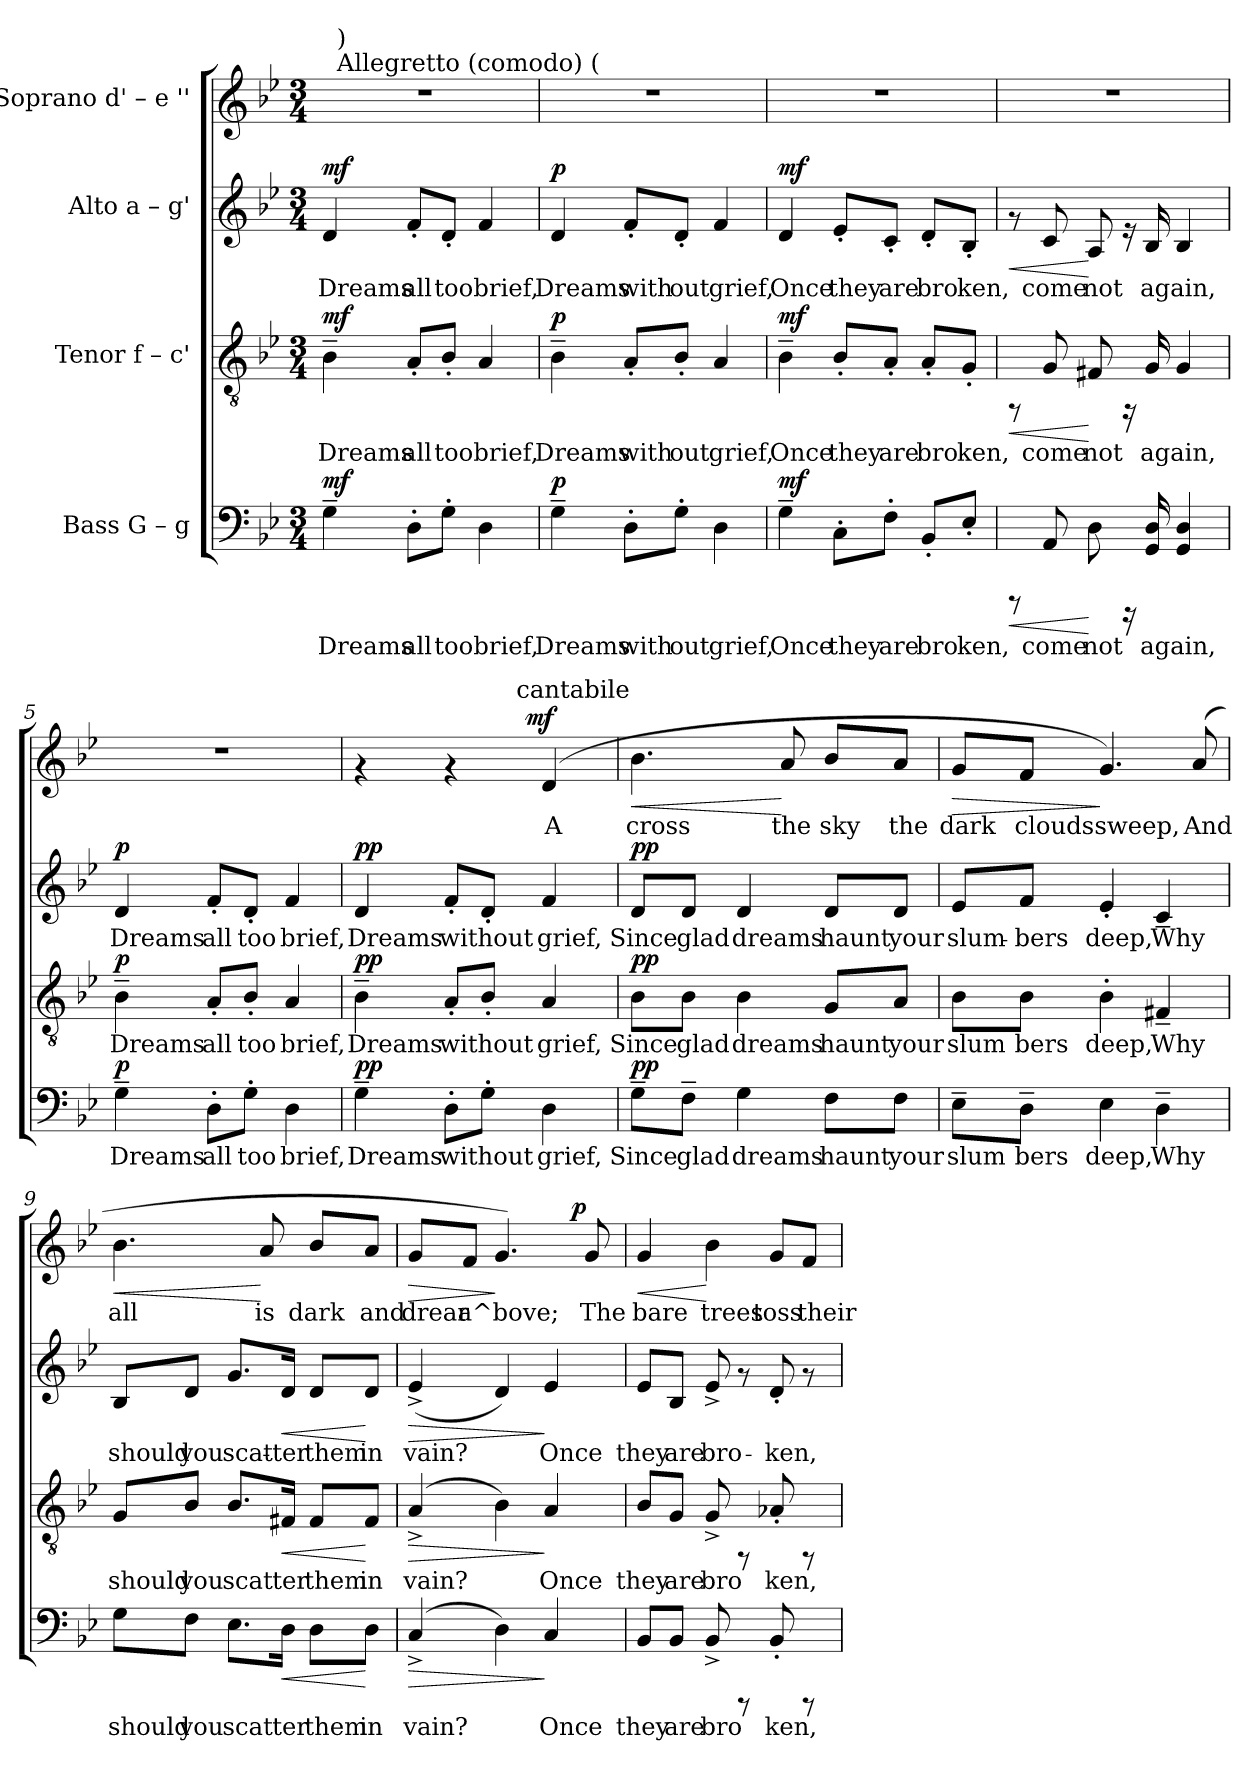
**kern	**text	**dynam	**kern	**text	**dynam	**kern	**text	**dynam	**kern	**text	**dynam
*part4	*part4	*part4	*part3	*part3	*part3	*part2	*part2	*part2	*part1	*part1	*part1
*staff4	*staff4	*staff4	*staff3	*staff3	*staff3	*staff2	*staff2	*staff2	*staff1	*staff1	*staff1
*I"Bass  G – g	*	*	*I"Tenor  f – c'	*	*	*I"Alto  a – g'	*	*	*I"Soprano  d' – e ''	*	*
!!LO:PB:g=z
*stria5	*	*	*stria5	*	*	*stria5	*	*	*stria5	*	*
*clefF4	*	*	*clefGv2	*	*	*clefG2	*	*	*clefG2	*	*
*k[b-e-]	*	*	*k[b-e-]	*	*	*k[b-e-]	*	*	*k[b-e-]	*	*
*B-:	*	*	*B-:	*	*	*B-:	*	*	*B-:	*	*
*M3/4	*	*	*M3/4	*	*	*M3/4	*	*	*M3/4	*	*
=1	=1	=1	=1	=1	=1	=1	=1	=1	=1	=1	=1
!	!LO:LY:b:cj	!LO:DY:a	!	!LO:LY:b:cj	!LO:DY:a	!	!LO:LY:b:cj	!LO:DY:a	!	!	!
*	*	*	*	*	*	*	*	*	*^	*	*
4G~>\	Dreams	mf	4B-~>\	Dreams	mf	4d/	Dreams	mf	2.r	64ryy	.	.
*	*	*	*	*	*	*	*	*	*MM100	*	*	*
!	!	!	!	!	!	!	!	!	!	!LO:TX:a:t=Allegretto (comodo) (	!	!
!	!	!	!	!	!	!	!	!	!	!LO:TX:a:t=)	!	!
.	.	.	.	.	.	.	.	.	.	2ryy	.	.
!	!LO:LY:b:cj	!	!	!LO:LY:b:cj	!	!	!LO:LY:b:cj	!	!	!	!	!
8D'>\L	all	.	8A'</L	all	.	8f'</L	all	.	.	.	.	.
!	!LO:LY:b:cj	!	!	!LO:LY:b:cj	!	!	!LO:LY:b:cj	!	!	!	!	!
8G'>\J	too	.	8B-'>/J	too	.	8d'</J	too	.	.	.	.	.
!	!LO:LY:b:cj	!	!	!LO:LY:b:cj	!	!	!LO:LY:b:cj	!	!	!	!	!
4D\	brief,	.	4A/	brief,	.	4f/	brief,	.	.	.	.	.
.	.	.	.	.	.	.	.	.	.	8...ryy	.	.
=2	=2	=2	=2	=2	=2	=2	=2	=2	=2	=2	=2	=2
!	!LO:LY:b:cj	!LO:DY:a	!	!LO:LY:b:cj	!LO:DY:a	!	!LO:LY:b:cj	!LO:DY:a	!	!	!	!
*	*	*	*	*	*	*	*	*	*v	*v	*	*
4G~>\	Dreams	p	4B-~>\	Dreams	p	4d/	Dreams	p	2.r	.	.
!	!LO:LY:b:cj	!	!	!LO:LY:b:cj	!	!	!LO:LY:b:cj	!	!	!	!
8D'>\L	with	.	8A'</L	with	.	8f'</L	with	.	.	.	.
!	!LO:LY:b:cj	!	!	!LO:LY:b:cj	!	!	!LO:LY:b:cj	!	!	!	!
8G'>\J	out	.	8B-'>/J	out	.	8d'</J	out	.	.	.	.
!	!LO:LY:b:cj	!	!	!LO:LY:b:cj	!	!	!LO:LY:b:cj	!	!	!	!
4D\	grief,	.	4A/	grief,	.	4f/	grief,	.	.	.	.
=3	=3	=3	=3	=3	=3	=3	=3	=3	=3	=3	=3
!	!LO:LY:b:cj	!LO:DY:a	!	!LO:LY:b:cj	!LO:DY:a	!	!LO:LY:b:cj	!LO:DY:a	!	!	!
4G~>\	Once	mf	4B-~>\	Once	mf	4d/	Once	mf	2.r	.	.
!	!LO:LY:b:cj	!	!	!LO:LY:b:cj	!	!	!LO:LY:b:cj	!	!	!	!
8C'<\L	they	.	8B-'>/L	they	.	8e-'</L	they	.	.	.	.
!	!LO:LY:b:cj	!	!	!LO:LY:b:cj	!	!	!LO:LY:b:cj	!	!	!	!
8F'>\J	are	.	8A'</J	are	.	8c'</J	are	.	.	.	.
!	!LO:LY:b:cj	!	!	!LO:LY:b:cj	!	!	!LO:LY:b:cj	!	!	!	!
8BB-'</L	bro	.	8A'</L	bro	.	8d'</L	bro	.	.	.	.
!	!LO:LY:b:cj	!	!	!LO:LY:b:cj	!	!	!LO:LY:b:cj	!	!	!	!
8E-'>/J	ken,	.	8G'</J	ken,	.	8B-'</J	ken,	.	.	.	.
=4	=4	=4	=4	=4	=4	=4	=4	=4	=4	=4	=4
!	!	!LO:HP:b	!	!	!LO:HP:b	!	!	!LO:HP:b	!	!	!
8rCCC	.	<	8rFF	.	<	8rf	.	<	2.r	.	.
!	!LO:LY:b:cj	!	!	!LO:LY:b:cj	!	!	!LO:LY:b:cj	!	!	!	!
8AA/	come	.	8G/	come	.	8c/	come	.	.	.	.
!	!LO:LY:b:cj	!	!	!LO:LY:b:cj	!	!	!LO:LY:b:cj	!	!	!	!
8D\	not	[	8F#X/	not	[	8A/	not	[	.	.	.
16rBBBB	.	.	16rEE	.	.	16re	.	.	.	.	.
!	!LO:LY:b:cj	!	!	!LO:LY:b:cj	!	!	!LO:LY:b:cj	!	!	!	!
16D/ 16GG/	again,	.	16G/	again,	.	16B-/	again,	.	.	.	.
!	!LO:LY:b:cj	!	!	!LO:LY:b:cj	!	!	!LO:LY:b:cj	!	!	!	!
4D/ 4GG/	.	.	4G/	.	.	4B-/	.	.	.	.	.
!!LO:LB:g=z
=5	=5	=5	=5	=5	=5	=5	=5	=5	=5	=5	=5
!	!LO:LY:b:cj	!LO:DY:a	!	!LO:LY:b:cj	!LO:DY:a	!	!LO:LY:b:cj	!LO:DY:a	!	!	!
4G~>\	Dreams	p	4B-~>\	Dreams	p	4d/	Dreams	p	2.r	.	.
!	!LO:LY:b:cj	!	!	!LO:LY:b:cj	!	!	!LO:LY:b:cj	!	!	!	!
8D'>\L	all	.	8A'</L	all	.	8f'</L	all	.	.	.	.
!	!LO:LY:b:cj	!	!	!LO:LY:b:cj	!	!	!LO:LY:b:cj	!	!	!	!
8G'>\J	too	.	8B-'>/J	too	.	8d'</J	too	.	.	.	.
!	!LO:LY:b:cj	!	!	!LO:LY:b:cj	!	!	!LO:LY:b:cj	!	!	!	!
4D\	brief,	.	4A/	brief,	.	4f/	brief,	.	.	.	.
=6	=6	=6	=6	=6	=6	=6	=6	=6	=6	=6	=6
!	!LO:LY:b:cj	!LO:DY:a	!	!LO:LY:b:cj	!LO:DY:a	!	!LO:LY:b:cj	!LO:DY:a	!	!	!
*	*	*	*	*	*	*	*	*	*^	*	*
*	*	*	*	*	*	*	*	*	*	*^	*	*
4G~>\	Dreams	pp	4B-~>\	Dreams	pp	4d/	Dreams	pp	4rf	4...ryy	4ryy	.	.
!	!LO:LY:b:cj	!	!	!LO:LY:b:cj	!	!	!LO:LY:b:cj	!	!	!	!	!	!
8D'>\L	without	.	8A'</L	without	.	8f'</L	without	.	4rf	.	8ryy	.	.
!	!LO:LY:b:cj	!	!	!LO:LY:b:cj	!	!	!LO:LY:b:cj	!	!	!	!	!	!
8G'>\J	.	.	8B-'>/J	.	.	8d'</J	.	.	.	.	16ryy	.	.
.	.	.	.	.	.	.	.	.	.	.	64ryy	.	.
!	!	!	!	!	!	!	!	!	!	!	!LO:TX:a:t=cantabile	!	!
.	.	.	.	.	.	.	.	.	.	.	4ryy	.	.
!	!	!	!	!	!	!	!	!	!	!	!	!	!LO:DY:a
.	.	.	.	.	.	.	.	.	.	4ryy	.	.	mf
!	!LO:LY:b:cj	!	!	!LO:LY:b:cj	!	!	!LO:LY:b:cj	!	!	!	!	!LO:LY:b:cj	!
4D\	grief,	.	4A/	grief,	.	4f/	grief,	.	(>4d/	.	.	A	.
.	.	.	.	.	.	.	.	.	.	.	32.ryy	.	.
.	.	.	.	.	.	.	.	.	.	32ryy	.	.	.
=7	=7	=7	=7	=7	=7	=7	=7	=7	=7	=7	=7	=7	=7
!	!LO:LY:b:cj	!LO:DY:a	!	!LO:LY:b:cj	!LO:DY:a	!	!LO:LY:b:cj	!LO:DY:a	!	!	!	!LO:LY:b:cj	!LO:HP:b
*	*	*	*	*	*	*	*	*	*v	*v	*v	*	*
8G~>\L	Since	pp	8B-\L	Since	pp	8d/L	Since	pp	4.b-\	cross	<
!	!LO:LY:b:cj	!	!	!LO:LY:b:cj	!	!	!LO:LY:b:cj	!	!	!	!
8F~>\J	glad	.	8B-\J	glad	.	8d/J	glad	.	.	.	.
!	!LO:LY:b:cj	!	!	!LO:LY:b:cj	!	!	!LO:LY:b:cj	!	!	!	!
4G\	dreams	.	4B-\	dreams	.	4d/	dreams	.	.	.	.
!	!	!	!	!	!	!	!	!	!	!LO:LY:b:cj	!
.	.	.	.	.	.	.	.	.	8a/	the	[
!	!LO:LY:b:cj	!	!	!LO:LY:b:cj	!	!	!LO:LY:b:cj	!	!	!LO:LY:b:cj	!
8F\L	haunt	.	8G/L	haunt	.	8d/L	haunt	.	8b-/L	sky	.
!	!LO:LY:b:cj	!	!	!LO:LY:b:cj	!	!	!LO:LY:b:cj	!	!	!LO:LY:b:cj	!
8F\J	your	.	8A/J	your	.	8d/J	your	.	8a/J	the	.
=8	=8	=8	=8	=8	=8	=8	=8	=8	=8	=8	=8
!	!LO:LY:b:cj	!	!	!LO:LY:b:cj	!	!	!LO:LY:b:cj	!	!	!LO:LY:b:cj	!LO:HP:b
8E-~>\L	slum	.	8B-\L	slum	.	8e-/L	slum-	.	8g/L	dark	>
!	!LO:LY:b:cj	!	!	!LO:LY:b:cj	!	!	!LO:LY:b:cj	!	!	!LO:LY:b:cj	!
8D~>\J	bers	.	8B-\J	bers	.	8f/J	-bers	.	8f/J	clouds	.
!	!LO:LY:b:cj	!	!	!LO:LY:b:cj	!	!	!LO:LY:b:cj	!	!	!LO:LY:b:cj	!
4E-\	deep,	.	4B-'>\	deep,	.	4e-'</	deep,	.	4.g/)	sweep,	]
!	!LO:LY:b:cj	!	!	!LO:LY:b:cj	!	!	!LO:LY:b:cj	!	!	!	!
4D~>\	Why	.	4F#X~</	Why	.	4c~</	Why	.	.	.	.
!	!	!	!	!	!	!	!	!	!	!LO:LY:b:cj	!
.	.	.	.	.	.	.	.	.	(>8a/	And	.
!!LO:PB:g=z
=9	=9	=9	=9	=9	=9	=9	=9	=9	=9	=9	=9
!	!LO:LY:b:cj	!	!	!LO:LY:b:cj	!	!	!LO:LY:b:cj	!	!	!LO:LY:b:cj	!LO:HP:b
8G\L	should	.	8G/L	should	.	8B-/L	should	.	4.b-\	all	<
!	!LO:LY:b:cj	!	!	!LO:LY:b:cj	!	!	!LO:LY:b:cj	!	!	!	!
8F\J	you	.	8B-/J	you	.	8d/J	you	.	.	.	.
!	!LO:LY:b:cj	!	!	!LO:LY:b:cj	!	!	!LO:LY:b:cj	!	!	!	!
8.E-\L	scat	.	8.B-/L	scat	.	8.g/L	scat-	.	.	.	.
!	!	!	!	!	!	!	!	!	!	!LO:LY:b:cj	!
.	.	.	.	.	.	.	.	.	8a/	is	[
!	!LO:LY:b:cj	!LO:HP:b	!	!LO:LY:b:cj	!LO:HP:b	!	!LO:LY:b:cj	!LO:HP:b	!	!	!
16D\Jk	ter	<	16F#X/Jk	ter	<	16d/Jk	-ter	<	.	.	.
!	!LO:LY:b:cj	!	!	!LO:LY:b:cj	!	!	!LO:LY:b:cj	!	!	!LO:LY:b:cj	!
8D\L	them	.	8F#/L	them	.	8d/L	them	.	8b-/L	dark	.
!	!LO:LY:b:cj	!	!	!LO:LY:b:cj	!	!	!LO:LY:b:cj	!	!	!LO:LY:b:cj	!
8D\J	in	[	8F#/J	in	[	8d/J	in	[	8a/J	and	.
=10	=10	=10	=10	=10	=10	=10	=10	=10	=10	=10	=10
!	!LO:LY:b:cj	!LO:HP:b	!	!LO:LY:b:cj	!LO:HP:b	!	!LO:LY:b:cj	!LO:HP:b	!	!LO:LY:b:cj	!LO:HP:b
*	*	*	*	*	*	*	*	*	*^	*	*
(>4C^</	vain?	>	(>4A^</	vain?	>	(<4e-^</	vain?	>	8g/L	2ryy	drear	>
!	!	!	!	!	!	!	!	!	!	!	!LO:LY:b:cj	!
.	.	.	.	.	.	.	.	.	8f/J	.	a^bove;	.
!	!LO:LY:b:cj	!	!	!LO:LY:b:cj	!	!	!LO:LY:b:cj	!	!	!	!LO:LY:b:cj	!
4D\)	.	.	4B-\)	.	.	4d/)	.	.	4.g/)	.	.	]
!	!LO:LY:b:cj	!	!	!LO:LY:b:cj	!	!	!LO:LY:b:cj	!	!	!	!	!
4C/	Once	]	4A/	Once	]	4e-/	Once	]	.	16.ryy	.	.
!	!	!	!	!	!	!	!	!	!	!	!	!LO:DY:a
.	.	.	.	.	.	.	.	.	.	8ryy	.	p
!	!	!	!	!	!	!	!	!	!	!	!LO:LY:b:cj	!
.	.	.	.	.	.	.	.	.	8g/	.	The	.
.	.	.	.	.	.	.	.	.	.	32ryy	.	.
=11	=11	=11	=11	=11	=11	=11	=11	=11	=11	=11	=11	=11
!	!LO:LY:b:cj	!	!	!LO:LY:b:cj	!	!	!LO:LY:b:cj	!	!	!	!LO:LY:b:cj	!LO:HP:b
*	*	*	*	*	*	*	*	*	*v	*v	*	*
8BB-/L	they	.	8B-/L	they	.	8e-/L	they	.	4g/	bare	<
!	!LO:LY:b:cj	!	!	!LO:LY:b:cj	!	!	!LO:LY:b:cj	!	!	!	!
8BB-/J	are	.	8G/J	are	.	8B-/J	are	.	.	.	.
!	!LO:LY:b:cj	!	!	!LO:LY:b:cj	!	!	!LO:LY:b:cj	!	!	!LO:LY:b:cj	!
8BB-^</	bro	.	8G^</	bro	.	8e-^</	bro-	.	4b-\	trees	[
8rCCC	.	.	8rFF	.	.	8rf	.	.	.	.	.
!	!LO:LY:b:cj	!	!	!LO:LY:b:cj	!	!	!LO:LY:b:cj	!	!	!LO:LY:b:cj	!
8BB-'</	ken,	.	8A-X'</	ken,	.	8d'</	-ken,	.	8g/L	toss	.
!	!	!	!	!	!	!	!	!	!	!LO:LY:b:cj	!
8rCCC	.	.	8rFF	.	.	8rf	.	.	8f/J	their	.
=	=	=	=	=	=	=	=	=	=	=	=
*-	*-	*-	*-	*-	*-	*-	*-	*-	*-	*-	*-
